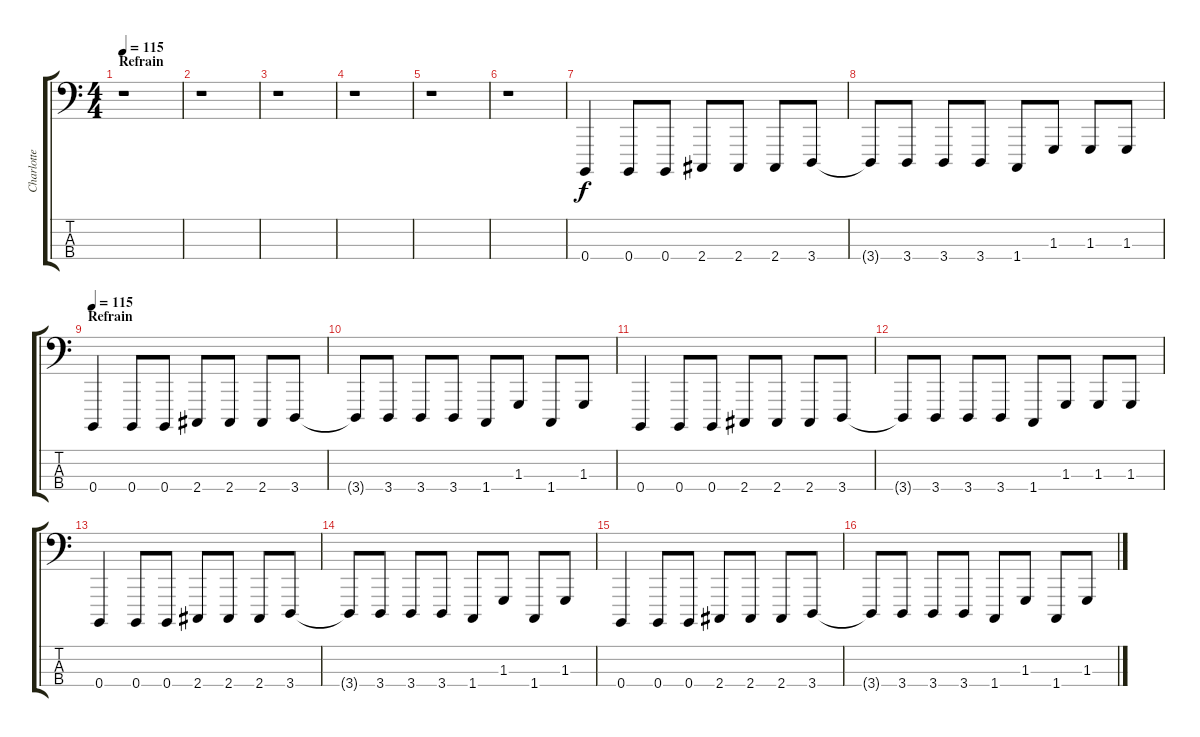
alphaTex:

\track ("Charlotte - Basse" "Charlotte ") {instrument lead8bassandlead}
\staff {score tabs}
\tuning (E2 B1 Gb1 B0) {hide}
\ts (4 4)
\section ("" "Refrain")
\tempo 115
\clef f4
\ks c
r.1{dy f} |
r.1 |
r.1 |
r.1 |
r.1 |
r.1 |
0.4.4{volume 16 balance 8 instrument lead8bassandlead} 0.4.8 0.4.8 2.4.8 2.4.8 2.4.8 3.4.8 |
3.4{t}.8 3.4.8 3.4.8 3.4.8 1.4.8 1.3.8 1.3.8 1.3.8 |
\section ("" "Refrain")
\tempo 115
0.4.4 0.4.8 0.4.8 2.4.8 2.4.8 2.4.8 3.4.8 |
3.4{t}.8 3.4.8 3.4.8 3.4.8 1.4.8 1.3.8 1.4.8 1.3.8 |
0.4.4 0.4.8 0.4.8 2.4.8 2.4.8 2.4.8 3.4.8 |
3.4{t}.8 3.4.8 3.4.8 3.4.8 1.4.8 1.3.8 1.3.8 1.3.8 |
0.4.4 0.4.8 0.4.8 2.4.8 2.4.8 2.4.8 3.4.8 |
3.4{t}.8 3.4.8 3.4.8 3.4.8 1.4.8 1.3.8 1.4.8 1.3.8 |
0.4.4 0.4.8 0.4.8 2.4.8 2.4.8 2.4.8 3.4.8 |
3.4{t}.8 3.4.8 3.4.8 3.4.8 1.4.8 1.3.8 1.4.8 1.3.8
